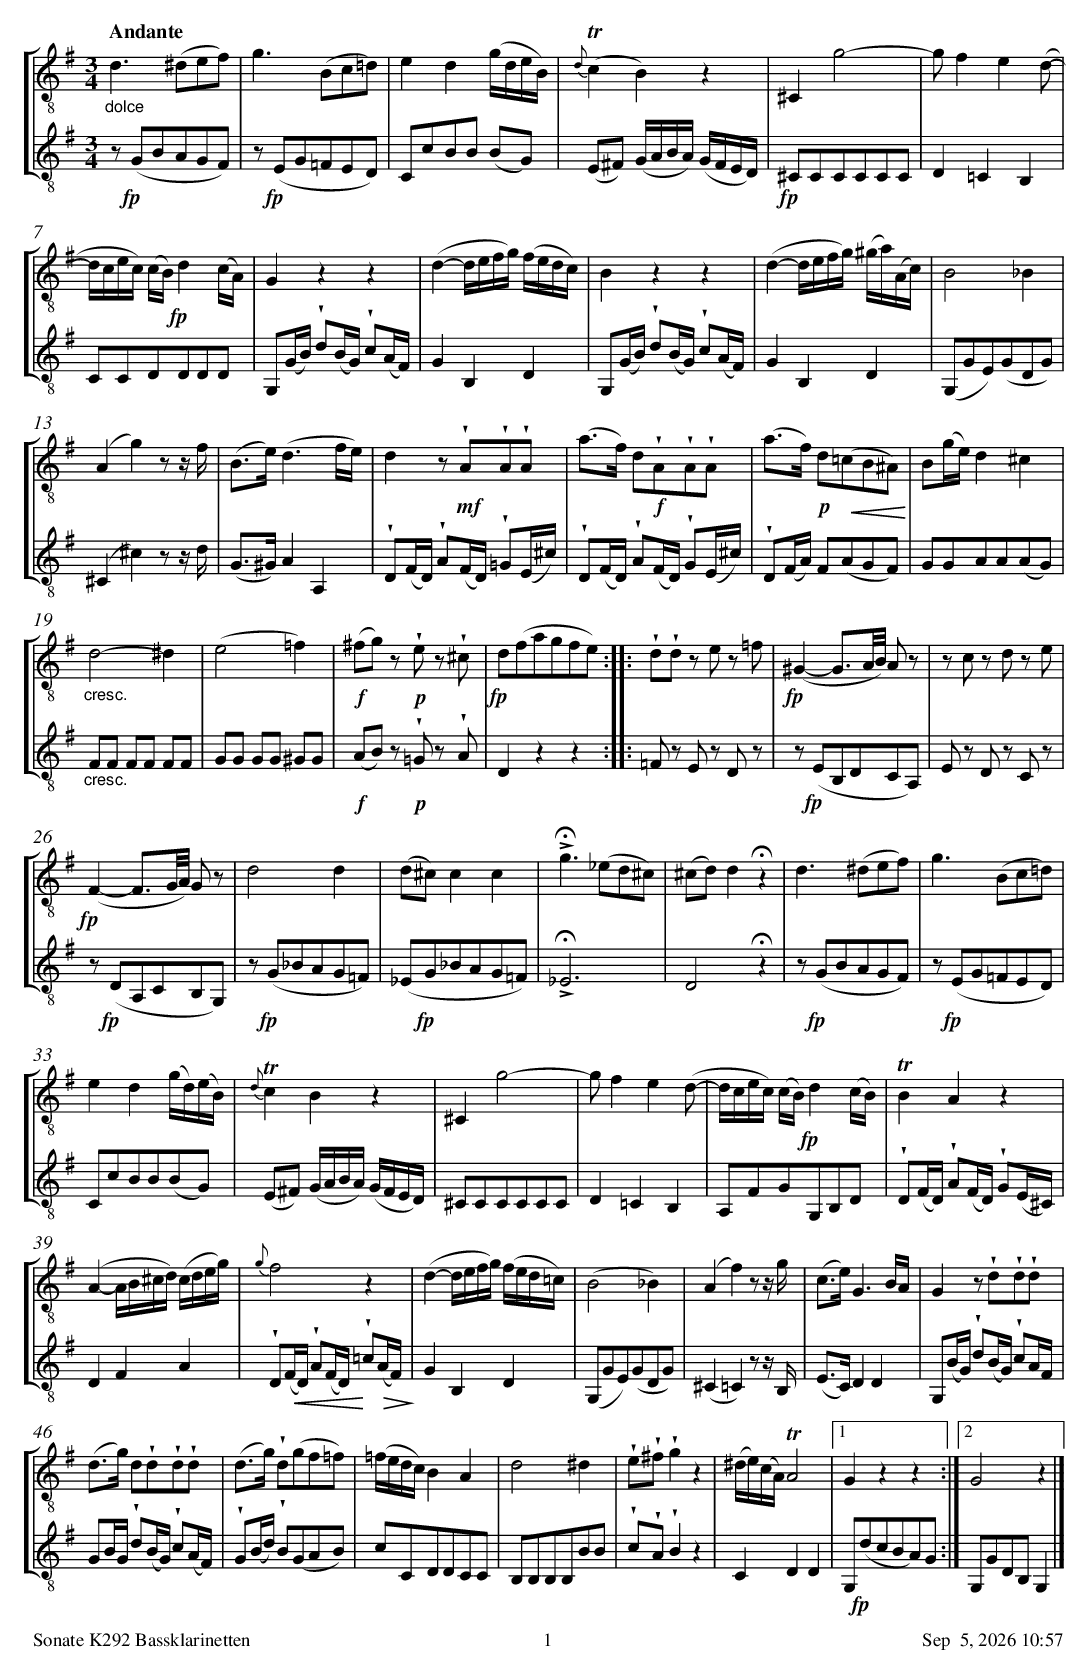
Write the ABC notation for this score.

X:1
%%score [1 | 2]
L:1/8
M:4/4
K:Gmaj
V:1 clef=treble_8
V:2 clef=treble_8
V:1
[Q:"Andante"][M:3/4] "_dolce"D3 (^DEF) | G3 (B,C=D) | E2 D2 (G/2D/2E/2B,/2) |{D}(!trill!C2 B,2) z2 | ^C,2 G4- | G F2 E2 (D- |
D/2C/2E/2C/2) (C/2B,/2) !fp!D2 (C/2A,/2) | G,2 z2 z2 | (D2- D/2E/2F/2G/2) (F/2E/2D/2C/2) | B,2 z2 z2 | (D2- D/2E/2F/2G/2) (^G/2A/2)(A,/2C/2) | B,4 _B,2 |
(A,2 G2) z z/2 F/2 | (B,>E) (D3 F/2E/2) | D2 z!mf! !wedge!A,!wedge!A,!wedge!A, | (A>F) D!f!!wedge!A,!wedge!A,!wedge!A, | (A>F)!p! D!<(!(=CB,^A,) !<)!| B,(G/2E/2) D2 ^C2 |
"_cresc."D4- ^D2 | (E4 =F2) |!f! (^FG) z!p! !wedge!E z !wedge!^C | !fp!D(FAGFE) :: !wedge!D!wedge!D z E z =F | (!fp!^G,2- G,3/2A,/4B,/4) A, z | z C z D z E |
(!fp!F,2- F,3/2G,/4A,/4) G, z | D4 D2 | (D^C) C2 C2 | !>!!fermata!G3 (_ED^C) | (^CD) D2 !fermata!z2 | D3 (^DEF) | G3 (B,C=D) |
E2 D2 (G/2D/2)(E/2B,/2) |{D}!trill!C2 B,2 z2 | ^C,2 G4- | G F2 E2 (D- | D/2C/2E/2C/2) (C/2B,/2) !fp!D2 (C/2B,/2) | !trill!B,2 A,2 z2 |
(A,2- A,/2B,/2^C/2D/2) (C/2D/2E/2G/2) |{G} F4 z2 | (D2- D/2E/2F/2G/2) (F/2E/2D/2=C/2) | (B,4 _B,2) | (A,2 F2) z z/2 G/2 | (C>E) G,3 B,/2A,/2 | G,2 z !wedge!D!wedge!D!wedge!D |
(D>G) D!wedge!D!wedge!D!wedge!D | (D>G) !wedge!D(GF=F) | (=F/2E/2D/2C/2) B,2 A,2 | D4 ^D2 | !wedge!E!wedge!^F !wedge!G2 z2 | (^D/2E/2)(C/2A,/2) !trill!A,4 | [1 G,2 z2 z2 :| [2 G,4 z2 |]
V:2
[Q:"Andante"][K:Gmaj][M:3/4] z (!fp!G,B,A,G,F,) | z (!fp!E,G,=F,E,D,) | C,CB,B, (B,G,) | (E,^F,) (G,/2A,/2B,/2A,/2) (G,/2F,/2E,/2D,/2) | !fp!^C,C,C,C,C,C, | D,2 =C,2 B,,2 |
C,C,D,D,D,D, | G,,(G,/2B,/2) !wedge!D(B,/2G,/2) !wedge!C(A,/2F,/2) | G,2 B,,2 D,2 | G,,(G,/2B,/2) !wedge!D(B,/2G,/2) !wedge!C(A,/2F,/2) | G,2 B,,2 D,2 | (G,,G,E,)(G,D,G,) |
(^C,2 ^C2) z z/2 D/2 | (G,>^G,) A,2 A,,2 | !wedge!D,(F,/2D,/2) !wedge!A,(F,/2D,/2) !wedge!=G,(E,/2^C/2) | !wedge!D,(F,/2D,/2) !wedge!A,(F,/2D,/2) !wedge!G,(E,/2^C/2) | !wedge!D,(F,/2A,/2) F,(A,G,F,) | G,G,A,A,(A,G,) |
"_cresc."F,F, F,F, F,F, | G,G, G,G, ^G,G, |!f! (A,B,) z !p!!wedge!=G, z !wedge!A, | D,2 z2 z2 :: =F, z E, z D, z | z (!fp!E,B,,D,C,A,,) | E, z D, z C, z |
z (!fp!D,A,,C,B,,G,,) | z (!fp!G,_B,A,G,=F,) | (_E,!fp!G,_B,A,G,=F,) | !>!!fermata!_E,6 | D,4 !fermata!z2 | z (!fp!G,B,A,G,F,) | z (!fp!E,G,=F,E,D,) |
C,CB,B,(B,G,) | (E,^F,) (G,/2A,/2B,/2A,/2) (G,/2F,/2E,/2D,/2) | ^C,C,C,C,C,C, | D,2 =C,2 B,,2 | A,,F,G,G,,B,,D, | !wedge!D,(F,/2D,/2) !wedge!A,(F,/2D,/2) !wedge!G,(E,/2^C,/2) |
D,2 F,2 A,2 | !wedge!D,(!<(!F,/2D,/2) !wedge!A,(F,/2D,/2) !<)!!wedge!=C(!>(!A,/2F,/2) !>)!| G,2 B,,2 D,2 | (G,,G,E,)(G,D,G,) | (^C,2 =C,2) z z/2 B,,/2 | (E,>C,) D,2 D,2 | G,,(B,/2G,/2) !wedge!D(B,/2G,/2) !wedge!CA,/2F,/2 |
G,B,/2G,/2 !wedge!D(B,/2G,/2) !wedge!C(A,/2F,/2) | !wedge!G,(B,/2D/2) !wedge!B,(G,A,B,) | CC,D,D,C,C, | B,,B,,B,,B,,B,B, | !wedge!C!wedge!A, !wedge!B,2 z2 | C,2 D,2 D,2 | [1 G,,(!fp!DCB,A,)G, :| [2 G,,G,D,B,, G,,2 |]
